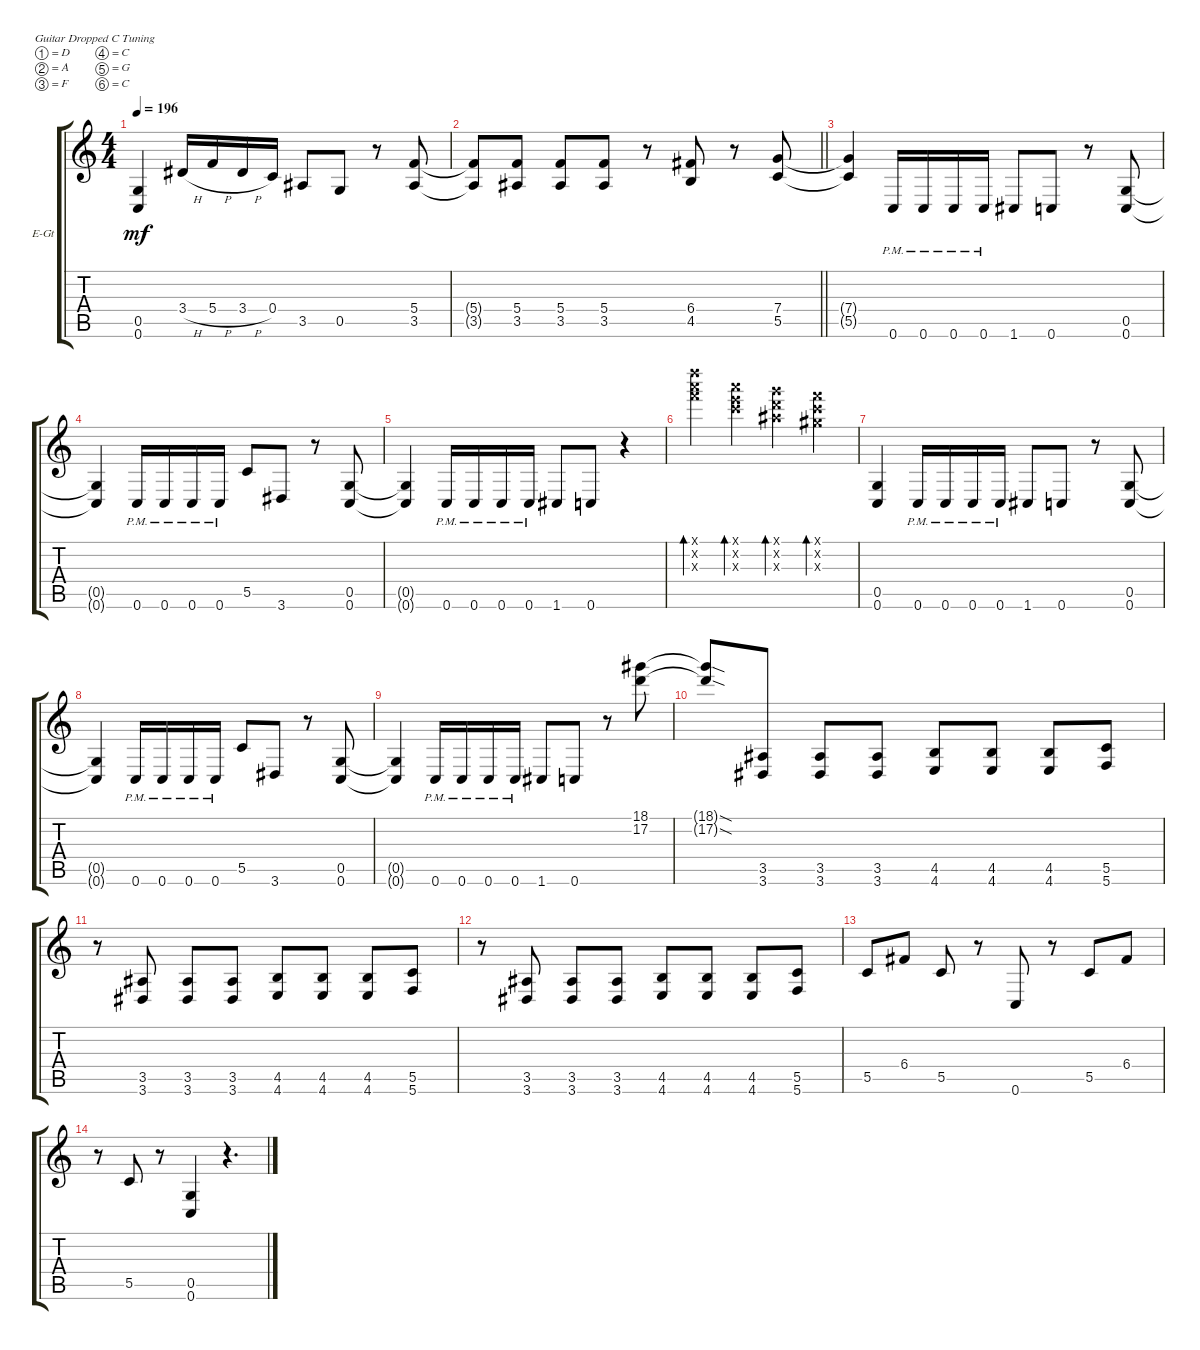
\defaultSystemsLayout 4
\bracketExtendMode groupsimilarinstruments
\firstSystemTrackNameOrientation horizontal
\otherSystemsTrackNameOrientation horizontal
\track ("L Guitar <Dist>" "E-Gt") {instrument distortionguitar}
\staff {score tabs}
\tuning (D4 A3 F3 C3 G2 C2)
\ts (4 4)
\tempo 196
\clef g2
\ks c
(0.6{t} 0.5{t}).4{dy mf} 3.4{h}.16 5.4{h}.16 3.4{h}.16 0.4.16 3.5.8 0.5.8 r.8 (5.4 3.5).8 |
\barLineRight lightlight
(5.4{t} 3.5{t}).8 (3.5 5.4).8 (3.5 5.4).8 (3.5 5.4).8 r.8 (4.5 6.4).8 r.8 (5.5 7.4).8 |
(5.5{t} 7.4{t}).4 0.6{pm}.16 0.6{pm}.16 0.6{pm}.16 0.6{pm}.16 1.6.8 0.6.8 r.8 (0.6 0.5).8 |
(0.6{t} 0.5{t}).4 0.6{pm}.16 0.6{pm}.16 0.6{pm}.16 0.6{pm}.16 5.5.8 3.6.8 r.8 (0.6 0.5).8 |
(0.6{t} 0.5{t}).4 0.6{pm}.16 0.6{pm}.16 0.6{pm}.16 0.6{pm}.16 1.6.8 0.6.8 r.4 |
(24.3{x} 24.2{x} 24.1{x}).4{bd 119} (19.3{x} 19.2{x} 19.1{x}).4{bd 119} (17.3{x} 17.2{x} 17.1{x}).4{bd 119} (15.1{x} 15.2{x} 15.3{x}).4{bd 119} |
(0.6 0.5).4 0.6{pm}.16 0.6{pm}.16 0.6{pm}.16 0.6{pm}.16 1.6.8 0.6.8 r.8 (0.6 0.5).8 |
(0.6{t} 0.5{t}).4 0.6{pm}.16 0.6{pm}.16 0.6{pm}.16 0.6{pm}.16 5.5.8 3.6.8 r.8 (0.6 0.5).8 |
(0.6{t} 0.5{t}).4 0.6{pm}.16 0.6{pm}.16 0.6{pm}.16 0.6{pm}.16 1.6.8 0.6.8 r.8 (17.2 18.1).8 |
(17.2{sod t} 18.1{sod t}).8 (3.6 3.5).8 (3.6 3.5).8 (3.6 3.5).8 (4.6 4.5).8 (4.6 4.5).8 (4.6 4.5).8 (5.6 5.5).8 |
r.8 (3.6 3.5).8 (3.6 3.5).8 (3.6 3.5).8 (4.6 4.5).8 (4.6 4.5).8 (4.6 4.5).8 (5.6 5.5).8 |
r.8 (3.6 3.5).8 (3.6 3.5).8 (3.6 3.5).8 (4.6 4.5).8 (4.6 4.5).8 (4.6 4.5).8 (5.6 5.5).8 |
5.5.8 6.4.8 5.5.8 r.8 0.6.8 r.8 5.5.8 6.4.8 |
r.8 5.5.8 r.8 (0.6 0.5).4 r.4{d}
